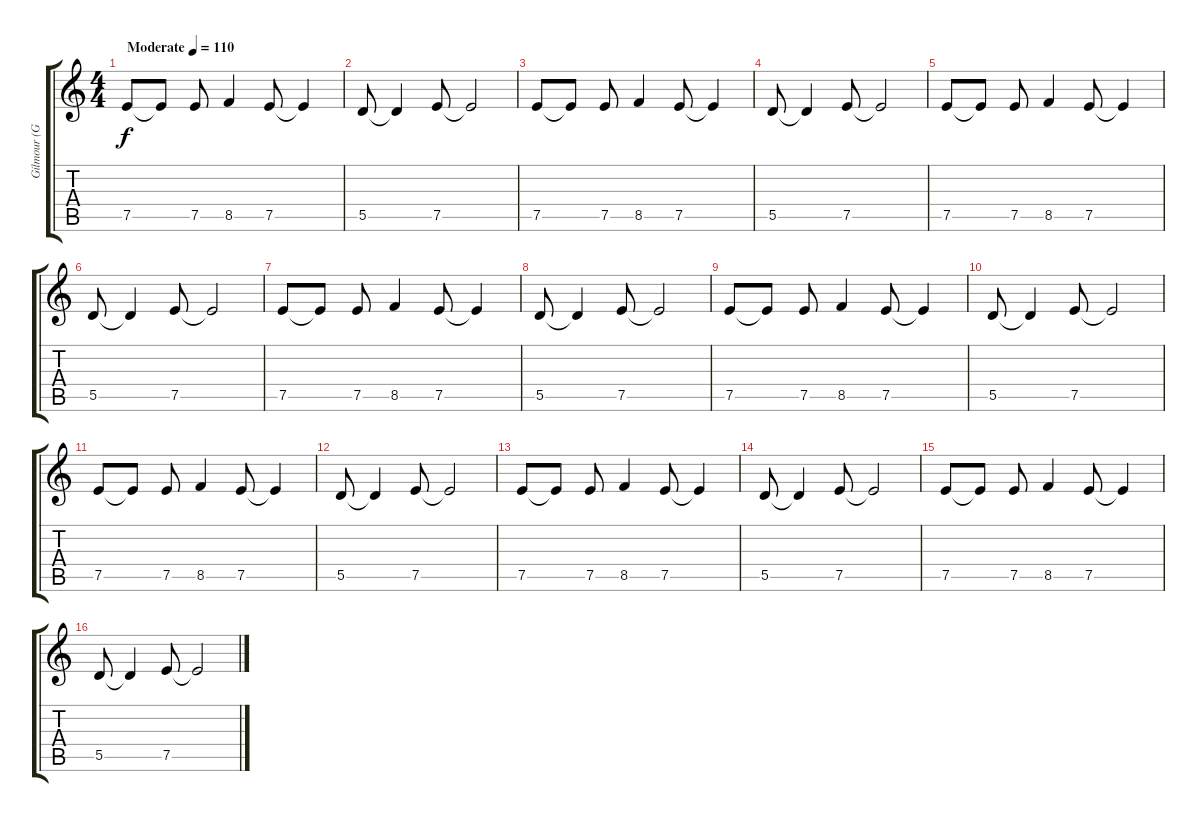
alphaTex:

\track ("Gilmour (Guitar w/ Slide)" "Gilmour (G") {instrument electricguitarjazz}
\staff {score tabs}
\tuning (E4 B3 G3 D3 A2 E2) {hide}
\ts (4 4)
\tempo (110 "Moderate")
\clef g2
\ks c
7.5.8{dy f instrument electricguitarjazz} 7.5{t}.8 7.5.8 8.5.4 7.5.8 7.5{t}.4 |
5.5.8 5.5{t}.4 7.5.8 7.5{t}.2 |
7.5.8 7.5{t}.8 7.5.8 8.5.4 7.5.8 7.5{t}.4 |
5.5.8 5.5{t}.4 7.5.8 7.5{t}.2 |
7.5.8 7.5{t}.8 7.5.8 8.5.4 7.5.8 7.5{t}.4 |
5.5.8 5.5{t}.4 7.5.8 7.5{t}.2 |
7.5.8 7.5{t}.8 7.5.8 8.5.4 7.5.8 7.5{t}.4 |
5.5.8 5.5{t}.4 7.5.8 7.5{t}.2 |
7.5.8 7.5{t}.8 7.5.8 8.5.4 7.5.8 7.5{t}.4 |
5.5.8 5.5{t}.4 7.5.8 7.5{t}.2 |
7.5.8 7.5{t}.8 7.5.8 8.5.4 7.5.8 7.5{t}.4 |
5.5.8 5.5{t}.4 7.5.8 7.5{t}.2 |
7.5.8 7.5{t}.8 7.5.8 8.5.4 7.5.8 7.5{t}.4 |
5.5.8 5.5{t}.4 7.5.8 7.5{t}.2 |
7.5.8 7.5{t}.8 7.5.8 8.5.4 7.5.8 7.5{t}.4 |
5.5.8 5.5{t}.4 7.5.8 7.5{t}.2
